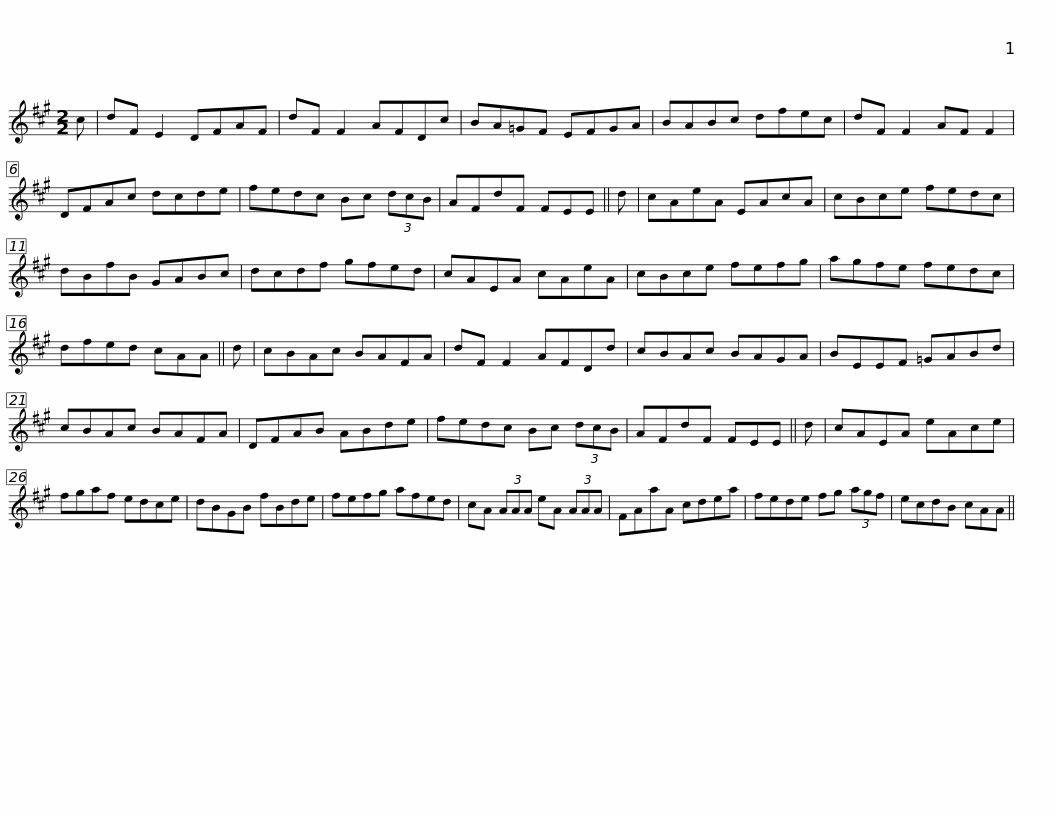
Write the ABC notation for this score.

X:1
L:1/8
M:2/2
I:linebreak $
K:A
V:1 treble
V:1
 c | dF E2 DFAF | dF F2 AFDc | BA=GF EFGA | BABc dfec | %5
 dF F2 AF F2 |$ DFAc dcde | fedc Bc (3dcB | AFdF FEE || d | %10
 cAeA EAcA | cBce fedc |$ dBfB GABc | dcdf gfed | cAEA cAeA | %15
 cBce fefg | agfe fedc |$ dfed cAA || d | cBAc BAFA | %20
 dF F2 AFDd | cBAc BAGA | BEEF =GABd |$ cBAc BAFA | DFAB ABde | %25
 fedc Bc (3dcB | AFdF FEE || d | cAEA eAce |$ fgaf edce | %30
 dBGB fBde | fefg afed | cA (3AAA eA (3AAA | FAaA cdea |$ fede fg (3agf | %35
 ecdB cAA || %36
